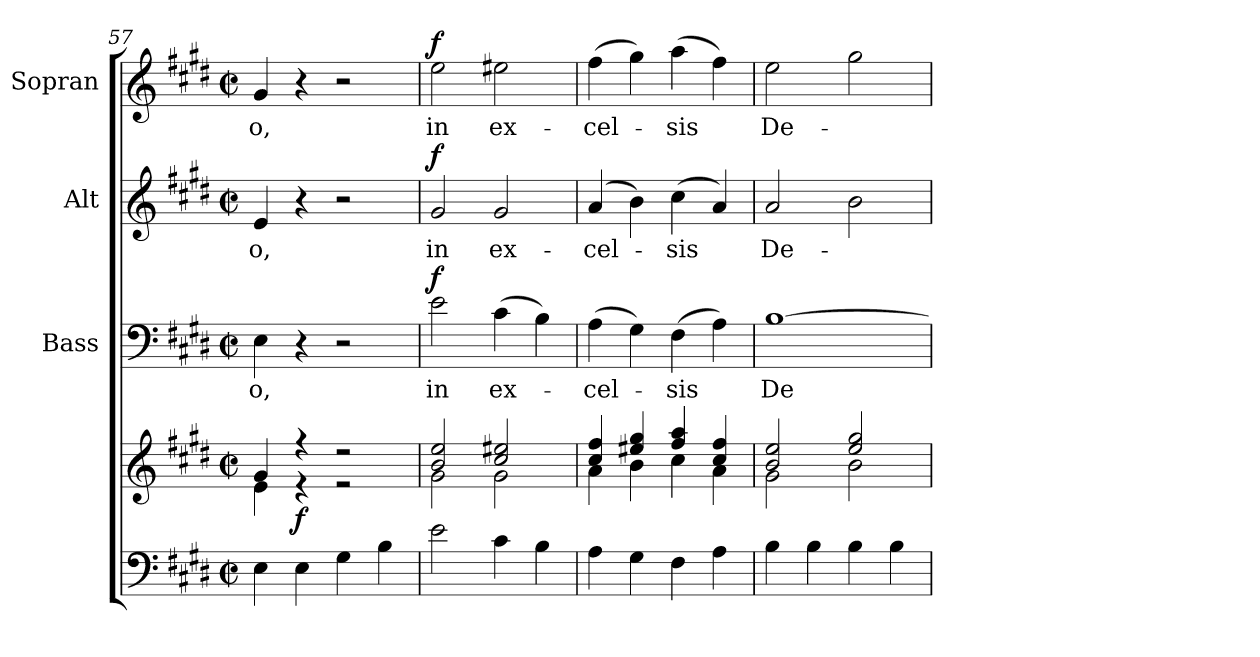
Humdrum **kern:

**kern	**kern	**dynam	**kern	**text	**dynam	**kern	**text	**dynam	**kern	**text	**dynam
*part4	*part4	*part4	*part3	*part3	*part3	*part2	*part2	*part2	*part1	*part1	*part1
*staff5	*staff4	*staff4/5	*staff3	*staff3	*staff3	*staff2	*staff2	*staff2	*staff1	*staff1	*staff1
*	*	*	*I"Bass	*	*	*I"Alt	*	*	*I"Sopran	*	*
*	*	*	*I'B.	*	*	*I'A.	*	*	*I'S.	*	*
*clefF4	*clefG2	*	*clefF4	*	*	*clefG2	*	*	*clefG2	*	*
*k[f#c#g#d#]	*k[f#c#g#d#]	*	*k[f#c#g#d#]	*	*	*k[f#c#g#d#]	*	*	*k[f#c#g#d#]	*	*
*E:	*E:	*	*E:	*	*	*E:	*	*	*E:	*	*
*M2/2	*M2/2	*	*M2/2	*	*	*M2/2	*	*	*M2/2	*	*
*met(c|)	*met(c|)	*	*met(c|)	*	*	*met(c|)	*	*	*met(c|)	*	*
=57	=57	=57	=57	=57	=57	=57	=57	=57	=57	=57	=57
*	*^	*	*	*	*	*	*	*	*	*	*
!	!	!	!	!	!LO:LY:b	!	!	!LO:LY:b	!	!	!LO:LY:b	!
4E\	4g#/	4e\	.	4E\	-o,	.	4e/	-o,	.	4g#/	-o,	.
!	!	!	!LO:DY:b	!	!	!	!	!	!	!	!	!
4E\	4r	4r	f	4r	.	.	4r	.	.	4r	.	.
4G#\	2r	2r	.	2r	.	.	2r	.	.	2r	.	.
4B\	.	.	.	.	.	.	.	.	.	.	.	.
=58	=58	=58	=58	=58	=58	=58	=58	=58	=58	=58	=58	=58
!	!	!	!	!	!LO:LY:b	!LO:DY:a	!	!LO:LY:b	!LO:DY:a	!	!LO:LY:b	!LO:DY:a
2e\	2b/ 2ee/	2g#\	.	2e\	in	f	2g#/	in	f	2ee\	in	f
!	!	!	!	!	!LO:LY:b	!	!	!LO:LY:b	!	!	!LO:LY:b	!
4c#\	2cc#/ 2ee#X/	2g#\	.	(>4c#\	ex-	.	2g#/	ex-	.	2ee#X\	ex-	.
4B\	.	.	.	4B\)	.	.	.	.	.	.	.	.
!!LO:LB:g=z
=59	=59	=59	=59	=59	=59	=59	=59	=59	=59	=59	=59	=59
!	!	!	!	!	!LO:LY:b	!	!	!LO:LY:b	!	!	!LO:LY:b	!
4A\	4cc#/ 4ff#/	4a\	.	(>4A\	-cel-	.	(4a/	-cel-	.	(>4ff#\	-cel-	.
4G#\	4ee#X/ 4gg#/	4b\	.	4G#\)	.	.	4b\)	.	.	4gg#\)	.	.
!	!	!	!	!	!LO:LY:b	!	!	!LO:LY:b	!	!	!LO:LY:b	!
4F#\	4ff#/ 4aa/	4cc#\	.	(>4F#\	-sis	.	(>4cc#\	-sis	.	(>4aa\	-sis	.
4A\	4cc#/ 4ff#/	4a\	.	4A\)	.	.	4a/)	.	.	4ff#\)	.	.
=60	=60	=60	=60	=60	=60	=60	=60	=60	=60	=60	=60	=60
!	!	!	!	!	!LO:LY:b	!	!	!LO:LY:b	!	!	!LO:LY:b	!
4B\	2b/ 2ee/	2g#\	.	[1B	De-	.	2a/	De-	.	2ee\	De-	.
4B\	.	.	.	.	.	.	.	.	.	.	.	.
4B\	2ee/ 2gg#/	2b\	.	.	.	.	2b\	.	.	2gg#\	.	.
4B\	.	.	.	.	.	.	.	.	.	.	.	.
*	*v	*v	*	*	*	*	*	*	*	*	*	*
=	=	=	=	=	=	=	=	=	=	=	=
*-	*-	*-	*-	*-	*-	*-	*-	*-	*-	*-	*-
